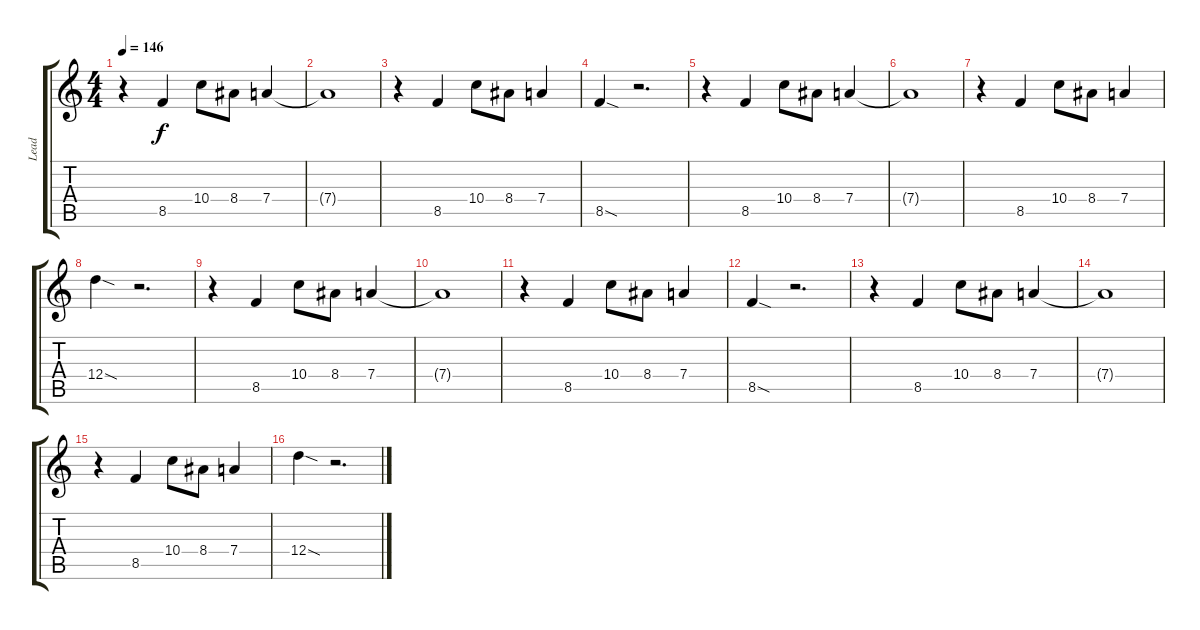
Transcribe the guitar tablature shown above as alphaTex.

\track ("Lead" "Lead") {instrument overdrivenguitar}
\staff {score tabs}
\tuning (E4 B3 G3 D3 A2 D2) {hide}
\ts (4 4)
\tempo 146
\clef g2
\ks c
r.4{dy f instrument overdrivenguitar} 8.5.4 10.4.8 8.4.8 7.4.4 |
7.4{t}.1 |
r.4 8.5.4 10.4.8 8.4.8 7.4.4 |
8.5{sod}.4 r.2{d} |
r.4 8.5.4 10.4.8 8.4.8 7.4.4 |
7.4{t}.1 |
r.4 8.5.4 10.4.8 8.4.8 7.4.4 |
12.4{sod}.4 r.2{d} |
r.4 8.5.4 10.4.8 8.4.8 7.4.4 |
7.4{t}.1 |
r.4 8.5.4 10.4.8 8.4.8 7.4.4 |
8.5{sod}.4 r.2{d} |
r.4 8.5.4 10.4.8 8.4.8 7.4.4 |
7.4{t}.1 |
r.4 8.5.4 10.4.8 8.4.8 7.4.4 |
12.4{sod}.4 r.2{d}
